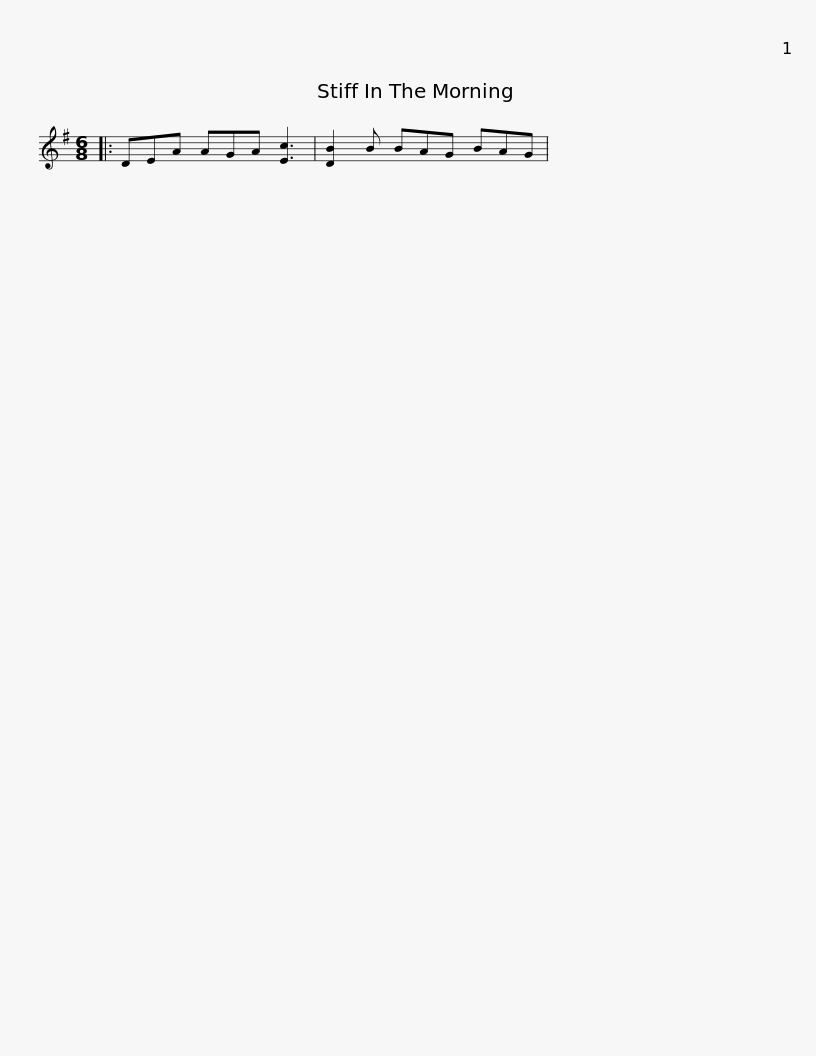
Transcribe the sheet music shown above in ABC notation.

X:1
L:1/8
M:6/8
I:linebreak $
K:Emin
V:1 treble
V:1
|: DEA AGA [Ec]3 | [DB]2 B BAG BAG | %2
